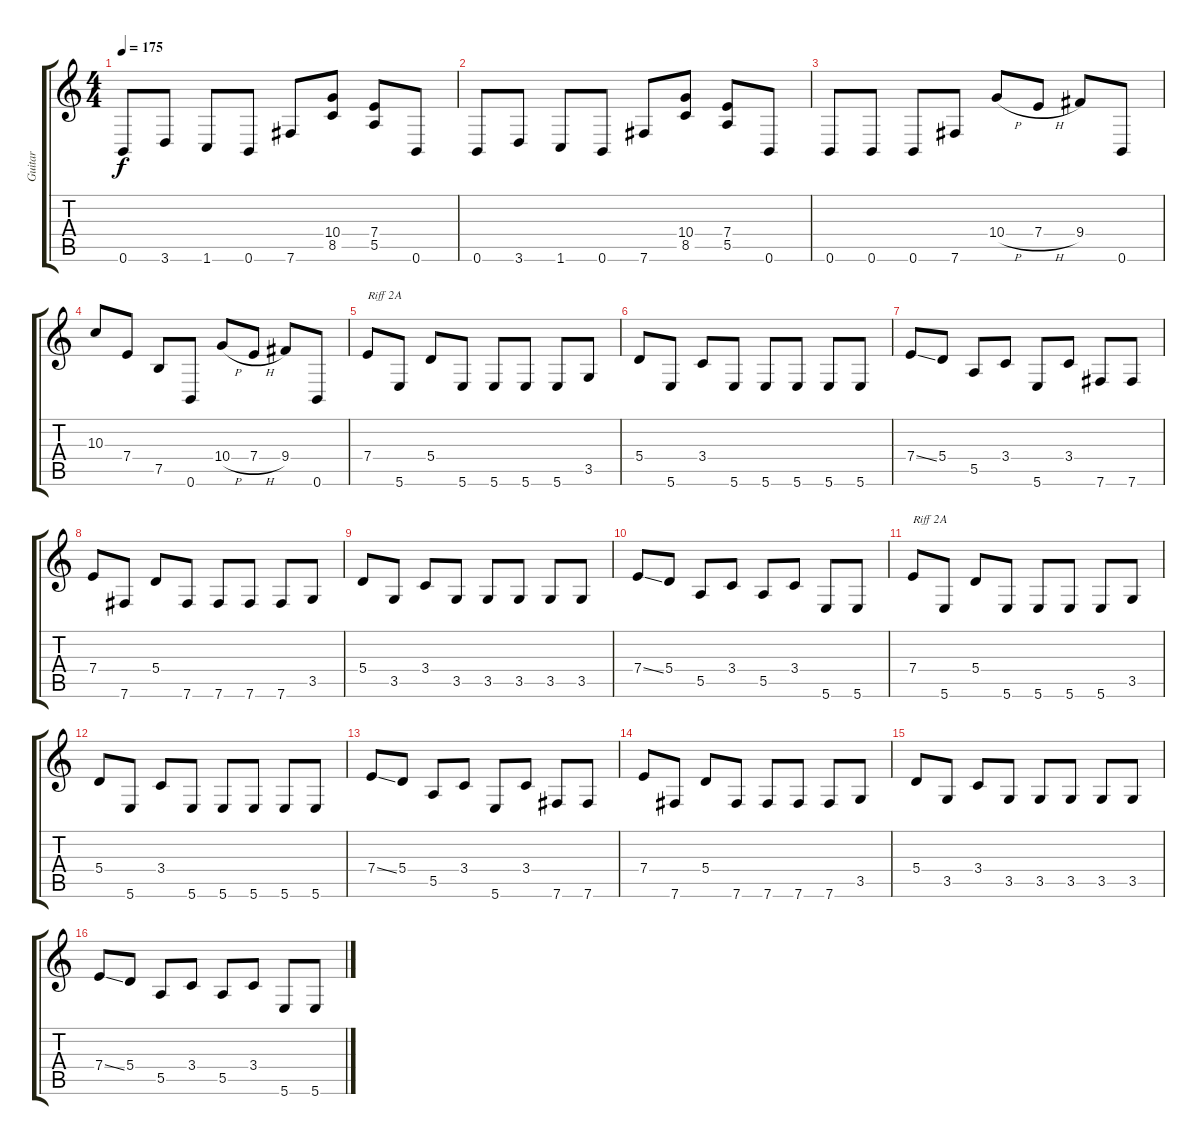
\track ("Guitar" "Guitar") {instrument distortionguitar}
\staff {score tabs}
\tuning (B3 Gb3 D3 A2 E2 B1) {hide}
\ts (4 4)
\tempo 175
\clef g2
\ks c
0.6.8{dy f} 3.6.8 1.6.8 0.6.8 7.6.8 (10.4 8.5).8 (7.4 5.5).8 0.6.8 |
0.6.8 3.6.8 1.6.8 0.6.8 7.6.8 (10.4 8.5).8 (7.4 5.5).8 0.6.8 |
0.6.8 0.6.8 0.6.8 7.6.8 10.4{h}.8 7.4{h}.8 9.4.8 0.6.8 |
10.3.8 7.4.8 7.5.8 0.6.8 10.4{h}.8 7.4{h}.8 9.4.8 0.6.8 |
7.4.8{txt "Riff 2A"} 5.6.8 5.4.8 5.6.8 5.6.8 5.6.8 5.6.8 3.5.8 |
5.4.8 5.6.8 3.4.8 5.6.8 5.6.8 5.6.8 5.6.8 5.6.8 |
7.4{ss}.8 5.4.8 5.5.8 3.4.8 5.6.8 3.4.8 7.6.8 7.6.8 |
7.4.8 7.6.8 5.4.8 7.6.8 7.6.8 7.6.8 7.6.8 3.5.8 |
5.4.8 3.5.8 3.4.8 3.5.8 3.5.8 3.5.8 3.5.8 3.5.8 |
7.4{ss}.8 5.4.8 5.5.8 3.4.8 5.5.8 3.4.8 5.6.8 5.6.8 |
7.4.8{txt "Riff 2A"} 5.6.8 5.4.8 5.6.8 5.6.8 5.6.8 5.6.8 3.5.8 |
5.4.8 5.6.8 3.4.8 5.6.8 5.6.8 5.6.8 5.6.8 5.6.8 |
7.4{ss}.8 5.4.8 5.5.8 3.4.8 5.6.8 3.4.8 7.6.8 7.6.8 |
7.4.8 7.6.8 5.4.8 7.6.8 7.6.8 7.6.8 7.6.8 3.5.8 |
5.4.8 3.5.8 3.4.8 3.5.8 3.5.8 3.5.8 3.5.8 3.5.8 |
7.4{ss}.8 5.4.8 5.5.8 3.4.8 5.5.8 3.4.8 5.6.8 5.6.8
